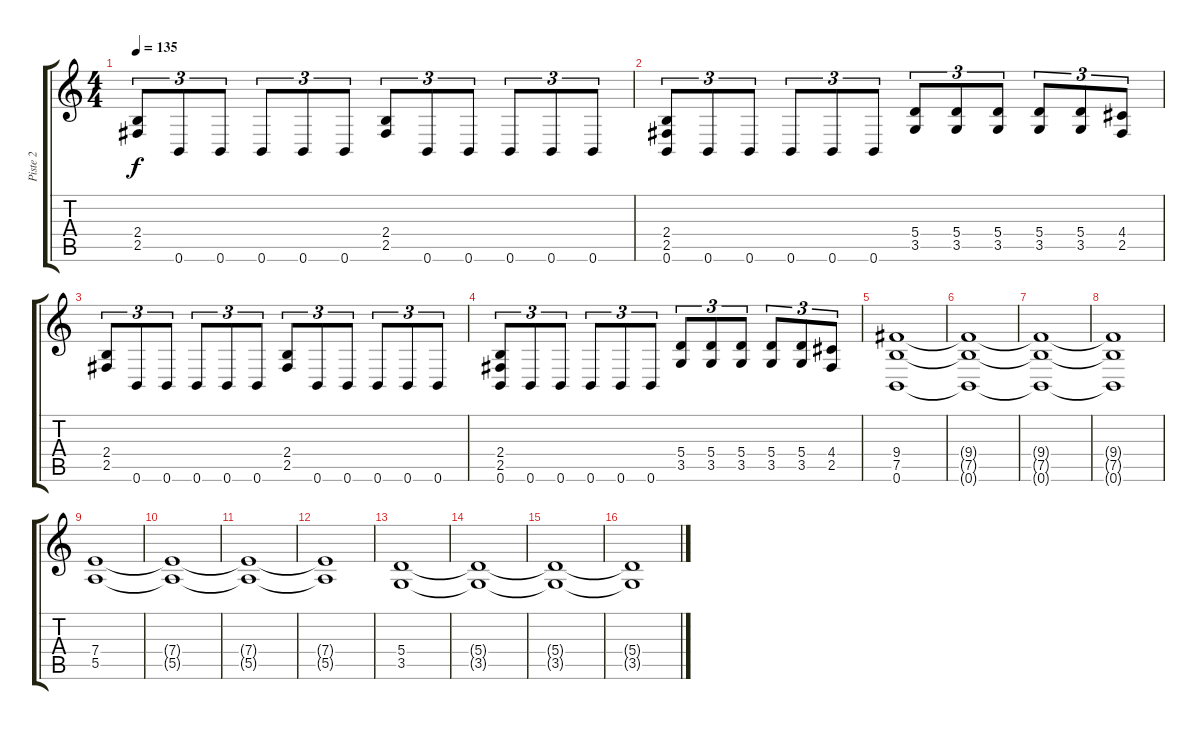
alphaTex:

\track ("Piste 2" "Piste 2") {instrument distortionguitar}
\staff {score tabs}
\tuning (B3 Gb3 D3 A2 E2 B1) {hide}
\ts (4 4)
\tempo 135
\clef g2
\ks c
(2.4 2.5).8{tu (3 2) dy f} 0.6.8{tu (3 2)} 0.6.8{tu (3 2)} 0.6.8{tu (3 2)} 0.6.8{tu (3 2)} 0.6.8{tu (3 2)} (2.4 2.5).8{tu (3 2)} 0.6.8{tu (3 2)} 0.6.8{tu (3 2)} 0.6.8{tu (3 2)} 0.6.8{tu (3 2)} 0.6.8{tu (3 2)} |
(2.4 2.5 0.6).8{tu (3 2)} 0.6.8{tu (3 2)} 0.6.8{tu (3 2)} 0.6.8{tu (3 2)} 0.6.8{tu (3 2)} 0.6.8{tu (3 2)} (5.4 3.5).8{tu (3 2)} (5.4 3.5).8{tu (3 2)} (5.4 3.5).8{tu (3 2)} (5.4 3.5).8{tu (3 2)} (5.4 3.5).8{tu (3 2)} (4.4 2.5).8{tu (3 2)} |
(2.4 2.5).8{tu (3 2)} 0.6.8{tu (3 2)} 0.6.8{tu (3 2)} 0.6.8{tu (3 2)} 0.6.8{tu (3 2)} 0.6.8{tu (3 2)} (2.4 2.5).8{tu (3 2)} 0.6.8{tu (3 2)} 0.6.8{tu (3 2)} 0.6.8{tu (3 2)} 0.6.8{tu (3 2)} 0.6.8{tu (3 2)} |
(2.4 2.5 0.6).8{tu (3 2)} 0.6.8{tu (3 2)} 0.6.8{tu (3 2)} 0.6.8{tu (3 2)} 0.6.8{tu (3 2)} 0.6.8{tu (3 2)} (5.4 3.5).8{tu (3 2)} (5.4 3.5).8{tu (3 2)} (5.4 3.5).8{tu (3 2)} (5.4 3.5).8{tu (3 2)} (5.4 3.5).8{tu (3 2)} (4.4 2.5).8{tu (3 2)} |
(9.4 7.5 0.6).1 |
(9.4{t} 7.5{t} 0.6{t}).1 |
(9.4{t} 7.5{t} 0.6{t}).1 |
(9.4{t} 7.5{t} 0.6{t}).1 |
(7.4 5.5).1 |
(7.4{t} 5.5{t}).1 |
(7.4{t} 5.5{t}).1 |
(7.4{t} 5.5{t}).1 |
(5.4 3.5).1 |
(5.4{t} 3.5{t}).1 |
(5.4{t} 3.5{t}).1 |
(5.4{t} 3.5{t}).1
